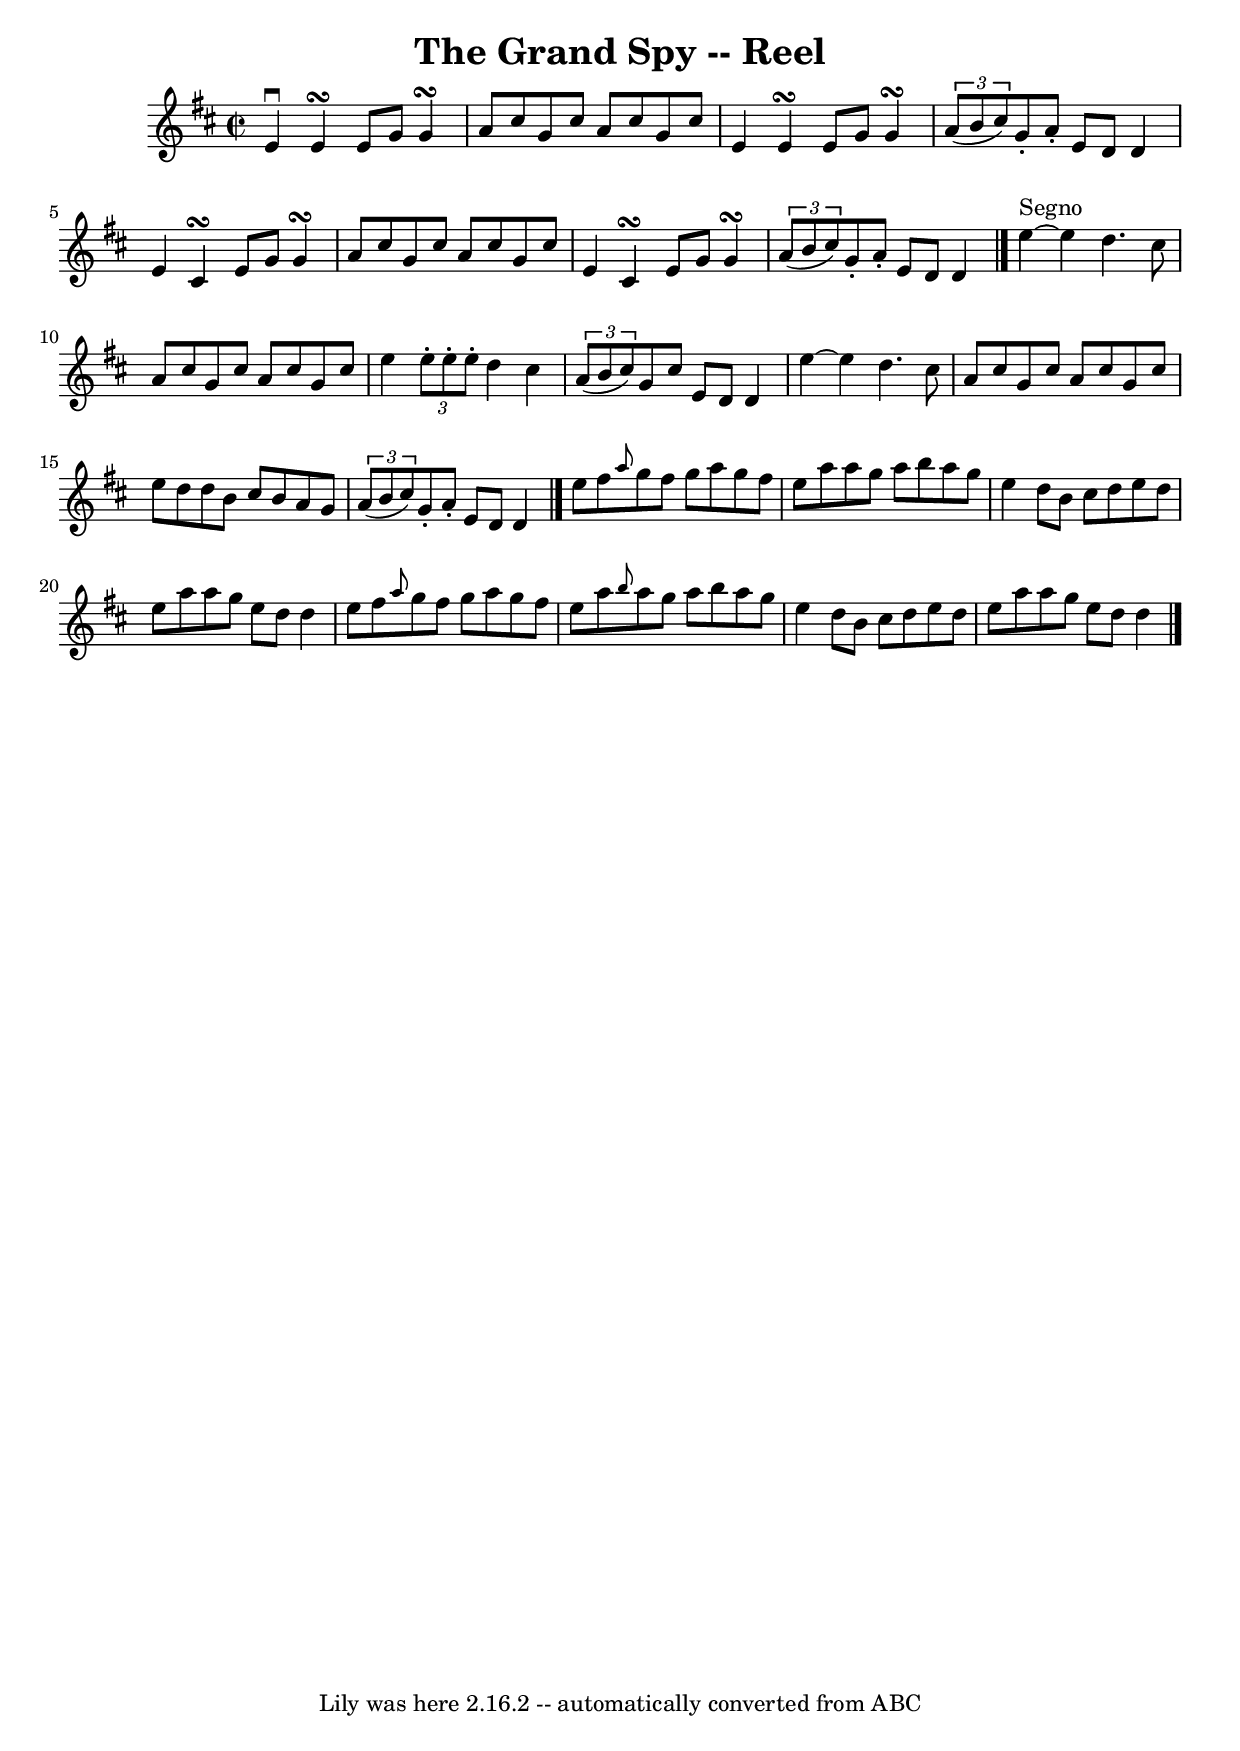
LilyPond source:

\version "2.16.2"
\include "Mammoth.ily"
\header {
  %% book = "Ryan's Mammoth Collection"
  crossRefNumber = "1"
  footnotes = "\\\\173\\\\This tune sounds better with 0 sharps, the book has 2."
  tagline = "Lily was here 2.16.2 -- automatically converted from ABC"
  title = "The Grand Spy -- Reel"

}
voicedefault =  {


  \override Staff.TimeSignature #'style = #'C
  \time 2/2 
  \key d \major
  e'4^\downbow e'4\turn e'8 g'8 g'4\turn   
  |
  a'8 cis''8 g'8 cis''8 a'8 cis''8 g'8 cis''8    
  |
  e'4 e'4\turn e'8 g'8 g'4\turn    |
  \times 2/3 { 
    a'8 (b'8 cis''8) 
  } g'8 -. a'8 -. e'8 d'8 d'4    |
  
  e'4 cis'4\turn e'8 g'8 g'4\turn    |
  a'8 cis''8    
  g'8 cis''8 a'8 cis''8 g'8 cis''8    |
  e'4 cis'4 
  \turn e'8 g'8 g'4\turn    |
  \times 2/3 { a'8 (b'8    
	       cis''8) 
	     } g'8 -. a'8 -. e'8 d'8 d'4    \bar "|." e''4 ^"Segno"  ~ e''4 d''4. cis''8    |
  a'8 cis''8 g'8    
  cis''8 a'8 cis''8 g'8 cis''8    |
  e''4  \times 2/3 {   
    e''8 -. e''8 -. e''8 -. 
  } d''4 cis''4    |
  \times 2/3 { a'8 
	       (b'8 cis''8) 
	     } g'8 cis''8 e'8 d'8 d'4    |
  
  e''4   ~ e''4 d''4. cis''8    |
  a'8 cis''8 g'8    
  cis''8 a'8 cis''8 g'8 cis''8    |
  e''8 d''8 d''8    
  b'8 cis''8 b'8 a'8 g'8    |
  \times 2/3 { a'8 (b'8    
	       cis''8) 
	     } g'8 -. a'8 -. e'8 d'8 d'4    \bar "|." e''8    
  fis''8  \grace { a''8  
		 } g''8 fis''8 g''8 a''8 g''8 fis''8  
  |
  e''8 a''8 a''8 g''8 a''8 b''8 a''8 g''8    
  |
  e''4 d''8 b'8 cis''8 d''8 e''8 d''8    |
  
  e''8 a''8 a''8 g''8 e''8 d''8 d''4    |
  e''8    
  fis''8  \grace { a''8  
		 } g''8 fis''8 g''8 a''8 g''8 fis''8  
  |
  e''8 a''8  \grace { b''8  
		    } a''8 g''8 a''8 b''8   
  a''8 g''8    |
  e''4 d''8 b'8 cis''8 d''8 e''8    
  d''8    |
  e''8 a''8 a''8 g''8 e''8 d''8 d''4      
  \bar "|."   

}

\score{
  <<

    \context Staff="default"
    {
      \voicedefault 
      
    }

  >>
  \layout {
    
  }
  \midi {
  }

}
